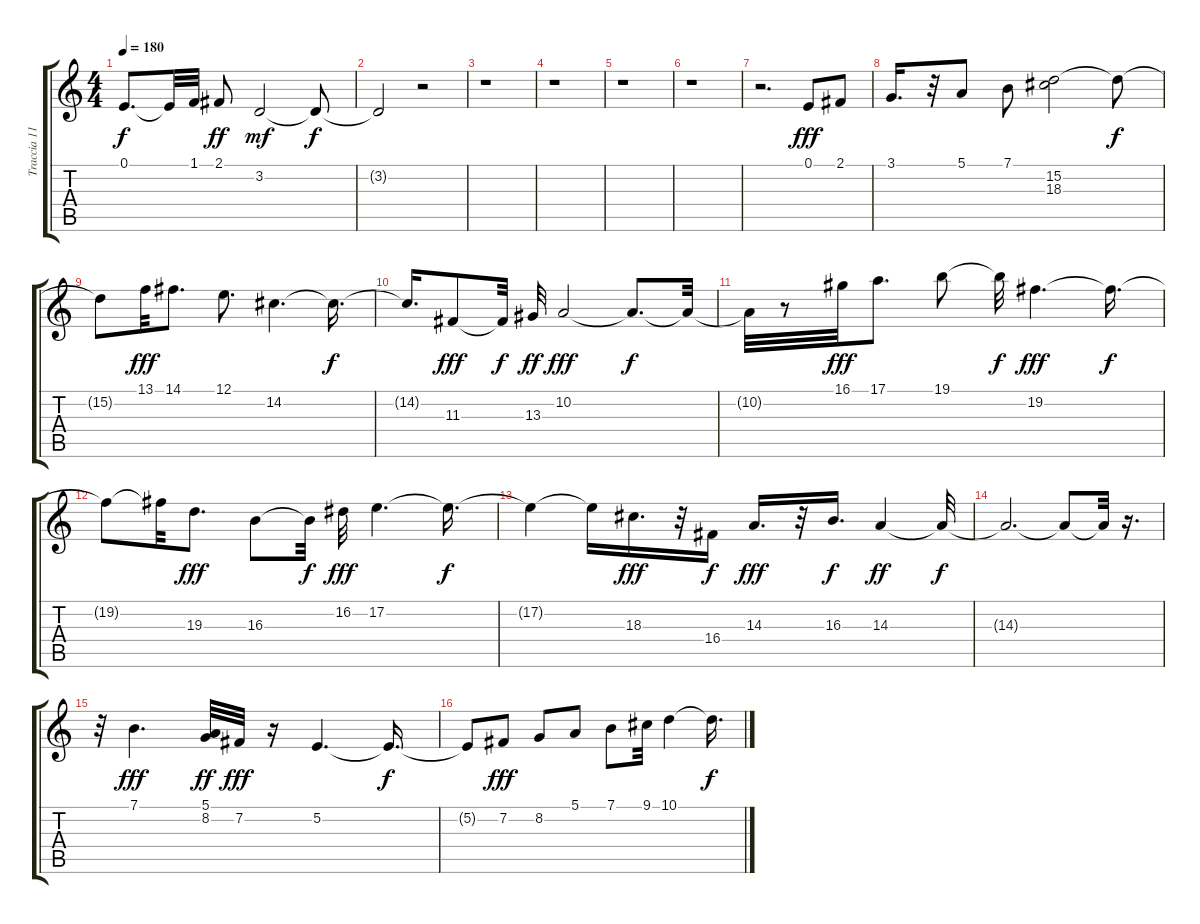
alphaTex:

\track ("Traccia 11" "Traccia 11") {instrument sopranosax}
\staff {score tabs}
\tuning (E4 B3 G3 D3 A2 E2) {hide}
\ts (4 4)
\tempo 180
\clef g2
\ks c
0.1{t}.8{d dy f} 0.1{t}.32 1.1.32 2.1.8{dy ff} 3.2.2{dy mf} 3.2{t}.8{dy f} |
3.2{t}.2 r.2 |
r.1 |
r.1 |
r.1 |
r.1 |
r.2{d} 0.1.8{dy fff} 2.1.8 |
3.1.16{d} r.32 5.1.8 7.1.8 (15.2 18.3).2 15.2{t}.8{dy f} |
15.2{t}.8 13.1.32{dy fff} 14.1.8{d} 12.1.8{d} 14.2.4{d} 14.2{t}.16{d dy f} |
14.2{t}.16{d} 11.3.8{dy fff} 11.3{t}.32{dy f} 13.3.32{dy ff} 10.2.2{dy fff} 10.2{t}.8{d dy f} 10.2{t}.32 |
10.2{t}.32 r.8 16.1.32{dy fff} 17.1.8{d} 19.1.8 19.1{t}.32{dy f} 19.2.4{d dy fff} 19.2{t}.16{d dy f} |
19.2{t}.8 19.2{t}.32 19.3.8{d dy fff} 16.3.8 16.3{t}.32{dy f} 16.2.32{dy fff} 17.2.4{d} 17.2{t}.16{d dy f} |
17.2{t}.4 17.2{t}.16 18.3.16{d dy fff} r.32 16.4.16{dy f} 14.3.16{d dy fff} r.32 16.3.16{d dy f} 14.3.4{dy ff} 14.3{t}.32{dy f} |
14.3{t}.2{d} 14.3{t}.8 14.3{t}.32 r.16{d} |
r.32 7.1.4{d dy fff} (5.1 8.2).32{dy ff} 7.2.32{dy fff} r.16 5.2.4{d} 5.2{t}.16{d dy f} |
5.2{t}.8 7.2.8{dy fff} 8.2.8 5.1.8 7.1.8 9.1.32 10.1.4 10.1{t}.16{d dy f}
